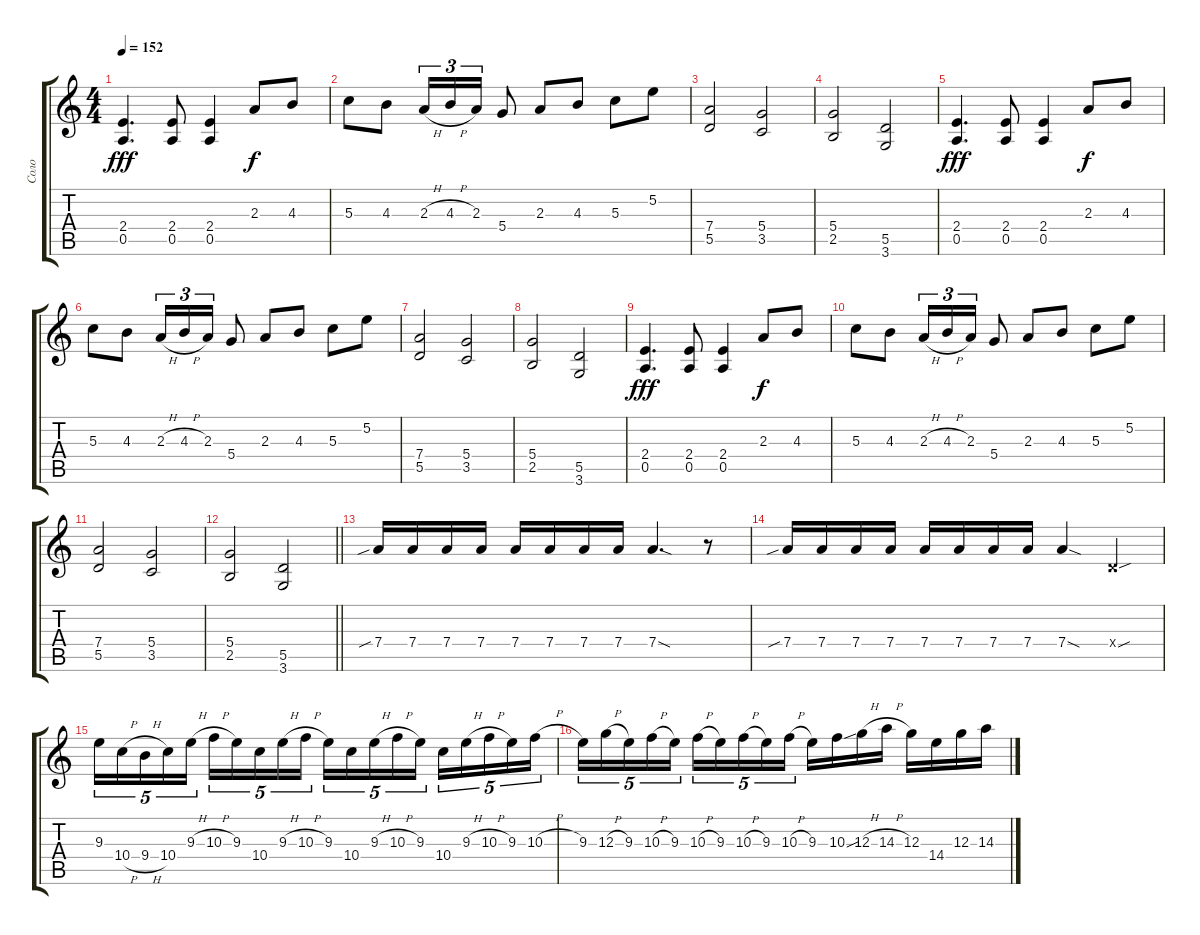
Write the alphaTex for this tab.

\track ("Соло" "Соло") {instrument distortionguitar}
\staff {score tabs}
\tuning (E4 B3 G3 D3 A2 E2) {hide}
\ts (4 4)
\tempo 152
\clef g2
\ks c
(2.4 0.5).4{d dy fff} (2.4 0.5).8 (2.4 0.5).4 2.3.8{dy f} 4.3.8 |
5.3.8 4.3.8 2.3{h}.16{tu (3 2)} 4.3{h}.16{tu (3 2)} 2.3.16{tu (3 2)} 5.4.8 2.3.8 4.3.8 5.3.8 5.2.8 |
(7.4 5.5).2 (5.4 3.5).2 |
(5.4 2.5).2 (5.5 3.6).2 |
(2.4 0.5).4{d dy fff} (2.4 0.5).8 (2.4 0.5).4 2.3.8{dy f} 4.3.8 |
5.3.8 4.3.8 2.3{h}.16{tu (3 2)} 4.3{h}.16{tu (3 2)} 2.3.16{tu (3 2)} 5.4.8 2.3.8 4.3.8 5.3.8 5.2.8 |
(7.4 5.5).2 (5.4 3.5).2 |
(5.4 2.5).2 (5.5 3.6).2 |
(2.4 0.5).4{d dy fff} (2.4 0.5).8 (2.4 0.5).4 2.3.8{dy f} 4.3.8 |
5.3.8 4.3.8 2.3{h}.16{tu (3 2)} 4.3{h}.16{tu (3 2)} 2.3.16{tu (3 2)} 5.4.8 2.3.8 4.3.8 5.3.8 5.2.8 |
(7.4 5.5).2 (5.4 3.5).2 |
\barLineRight lightlight
(5.4 2.5).2 (5.5 3.6).2 |
7.4{sib}.16 7.4.16 7.4.16 7.4.16 7.4.16 7.4.16 7.4.16 7.4.16 7.4{sod}.4{d} r.8 |
7.4{sib}.16 7.4.16 7.4.16 7.4.16 7.4.16 7.4.16 7.4.16 7.4.16 7.4{sod}.4 0.4{sou x}.4 |
9.3.16{tu (5 4)} 10.4{h}.16{tu (5 4)} 9.4{h}.16{tu (5 4)} 10.4.16{tu (5 4)} 9.3{h}.16{tu (5 4)} 10.3{h}.16{tu (5 4)} 9.3.16{tu (5 4)} 10.4.16{tu (5 4)} 9.3{h}.16{tu (5 4)} 10.3{h}.16{tu (5 4)} 9.3.16{tu (5 4)} 10.4.16{tu (5 4)} 9.3{h}.16{tu (5 4)} 10.3{h}.16{tu (5 4)} 9.3.16{tu (5 4)} 10.4.16{tu (5 4)} 9.3{h}.16{tu (5 4)} 10.3{h}.16{tu (5 4)} 9.3.16{tu (5 4)} 10.3{h}.16{tu (5 4)} |
9.3.16{tu (5 4)} 12.3{h}.16{tu (5 4)} 9.3.16{tu (5 4)} 10.3{h}.16{tu (5 4)} 9.3.16{tu (5 4)} 10.3{h}.16{tu (5 4)} 9.3.16{tu (5 4)} 10.3{h}.16{tu (5 4)} 9.3.16{tu (5 4)} 10.3{h}.16{tu (5 4)} 9.3.16 10.3{sou}.16 12.3{h}.16 14.3{h}.16 12.3.16 14.4.16 12.3.16 14.3.16
